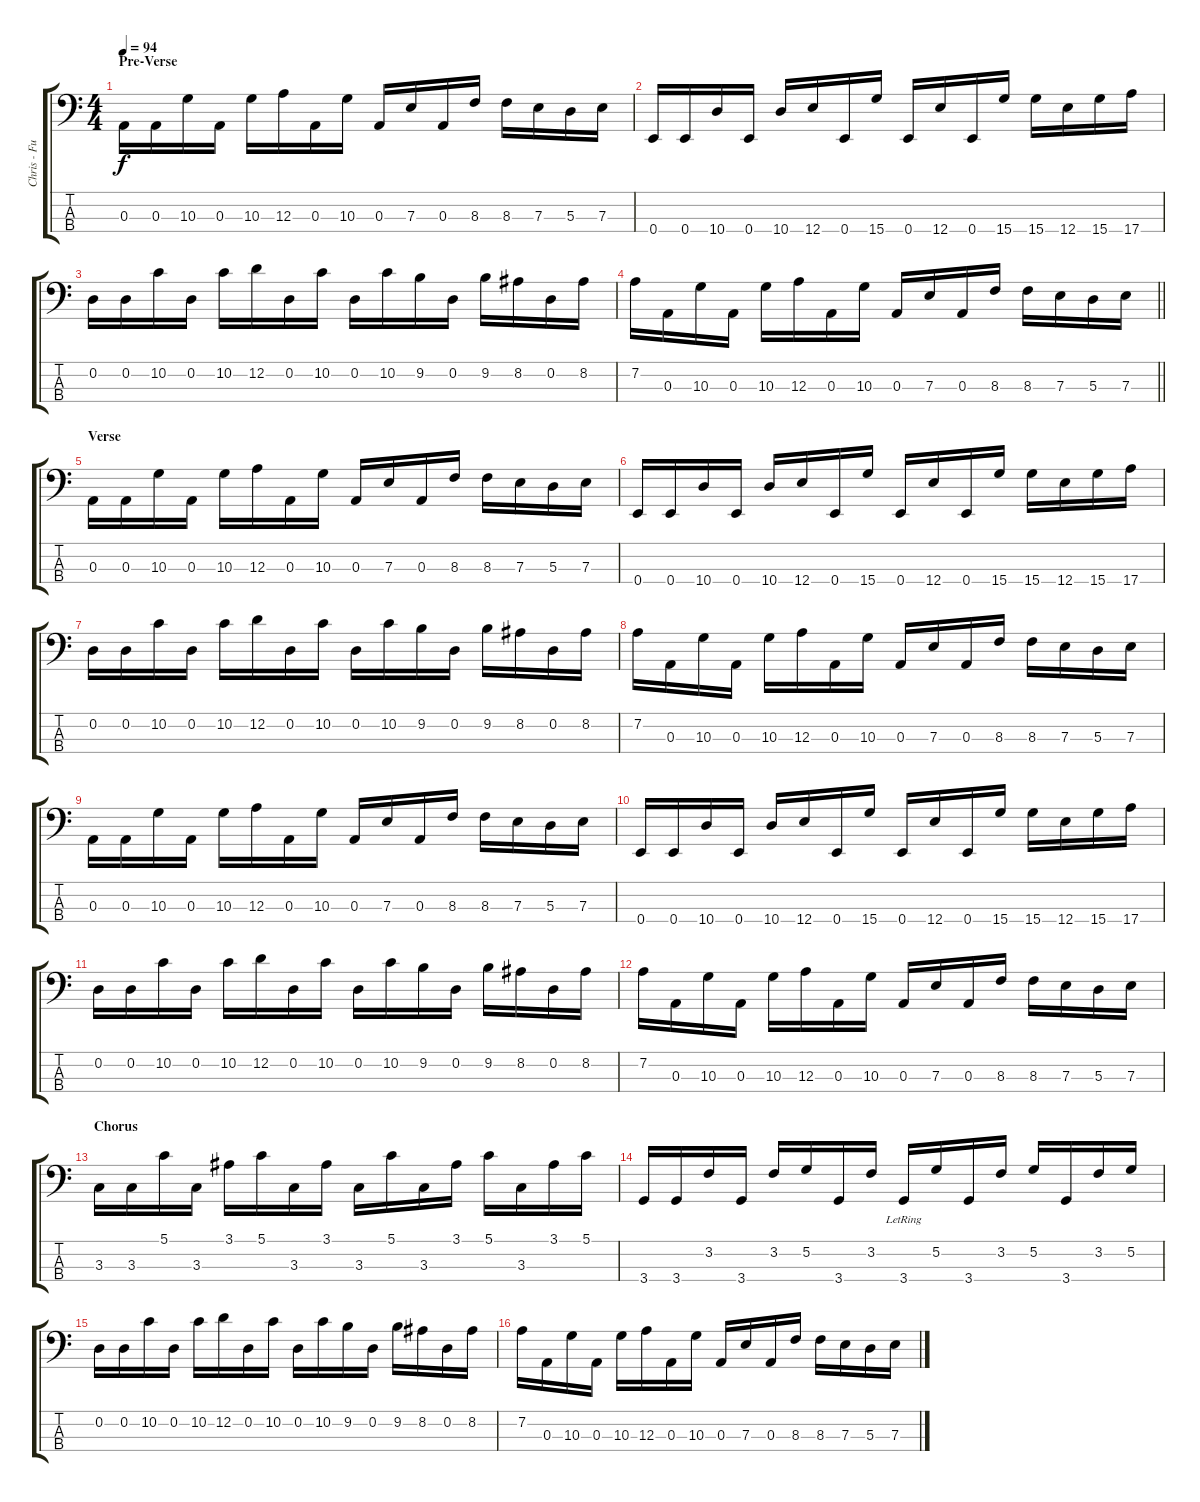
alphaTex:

\track ("Chris - Fuzz Bass" "Chris - Fu") {instrument distortionguitar}
\staff {score tabs}
\tuning (G2 D2 A1 E1) {hide}
\ts (4 4)
\section ("" "Pre-Verse")
\tempo 94
\clef f4
\ks c
0.3.16{dy f} 0.3.16 10.3.16 0.3.16 10.3.16 12.3.16 0.3.16 10.3.16 0.3.16 7.3.16 0.3.16 8.3.16 8.3.16 7.3.16 5.3.16 7.3.16 |
0.4.16 0.4.16 10.4.16 0.4.16 10.4.16 12.4.16 0.4.16 15.4.16 0.4.16 12.4.16 0.4.16 15.4.16 15.4.16 12.4.16 15.4.16 17.4.16 |
0.2.16 0.2.16 10.2.16 0.2.16 10.2.16 12.2.16 0.2.16 10.2.16 0.2.16 10.2.16 9.2.16 0.2.16 9.2.16 8.2.16 0.2.16 8.2.16 |
\barLineRight lightlight
7.2.16 0.3.16 10.3.16 0.3.16 10.3.16 12.3.16 0.3.16 10.3.16 0.3.16 7.3.16 0.3.16 8.3.16 8.3.16 7.3.16 5.3.16 7.3.16 |
\section ("" "Verse")
0.3.16 0.3.16 10.3.16 0.3.16 10.3.16 12.3.16 0.3.16 10.3.16 0.3.16 7.3.16 0.3.16 8.3.16 8.3.16 7.3.16 5.3.16 7.3.16 |
0.4.16 0.4.16 10.4.16 0.4.16 10.4.16 12.4.16 0.4.16 15.4.16 0.4.16 12.4.16 0.4.16 15.4.16 15.4.16 12.4.16 15.4.16 17.4.16 |
0.2.16 0.2.16 10.2.16 0.2.16 10.2.16 12.2.16 0.2.16 10.2.16 0.2.16 10.2.16 9.2.16 0.2.16 9.2.16 8.2.16 0.2.16 8.2.16 |
7.2.16 0.3.16 10.3.16 0.3.16 10.3.16 12.3.16 0.3.16 10.3.16 0.3.16 7.3.16 0.3.16 8.3.16 8.3.16 7.3.16 5.3.16 7.3.16 |
0.3.16 0.3.16 10.3.16 0.3.16 10.3.16 12.3.16 0.3.16 10.3.16 0.3.16 7.3.16 0.3.16 8.3.16 8.3.16 7.3.16 5.3.16 7.3.16 |
0.4.16 0.4.16 10.4.16 0.4.16 10.4.16 12.4.16 0.4.16 15.4.16 0.4.16 12.4.16 0.4.16 15.4.16 15.4.16 12.4.16 15.4.16 17.4.16 |
0.2.16 0.2.16 10.2.16 0.2.16 10.2.16 12.2.16 0.2.16 10.2.16 0.2.16 10.2.16 9.2.16 0.2.16 9.2.16 8.2.16 0.2.16 8.2.16 |
7.2.16 0.3.16 10.3.16 0.3.16 10.3.16 12.3.16 0.3.16 10.3.16 0.3.16 7.3.16 0.3.16 8.3.16 8.3.16 7.3.16 5.3.16 7.3.16 |
\section ("" "Chorus")
3.3.16 3.3.16 5.1.16 3.3.16 3.1.16 5.1.16 3.3.16 3.1.16 3.3.16 5.1.16 3.3.16 3.1.16 5.1.16 3.3.16 3.1.16 5.1.16 |
3.4.16 3.4.16 3.2.16 3.4.16 3.2.16 5.2.16 3.4.16 3.2.16 3.4{lr}.16 5.2.16 3.4.16 3.2.16 5.2.16 3.4.16 3.2.16 5.2.16 |
0.2.16 0.2.16 10.2.16 0.2.16 10.2.16 12.2.16 0.2.16 10.2.16 0.2.16 10.2.16 9.2.16 0.2.16 9.2.16 8.2.16 0.2.16 8.2.16 |
7.2.16 0.3.16 10.3.16 0.3.16 10.3.16 12.3.16 0.3.16 10.3.16 0.3.16 7.3.16 0.3.16 8.3.16 8.3.16 7.3.16 5.3.16 7.3.16
